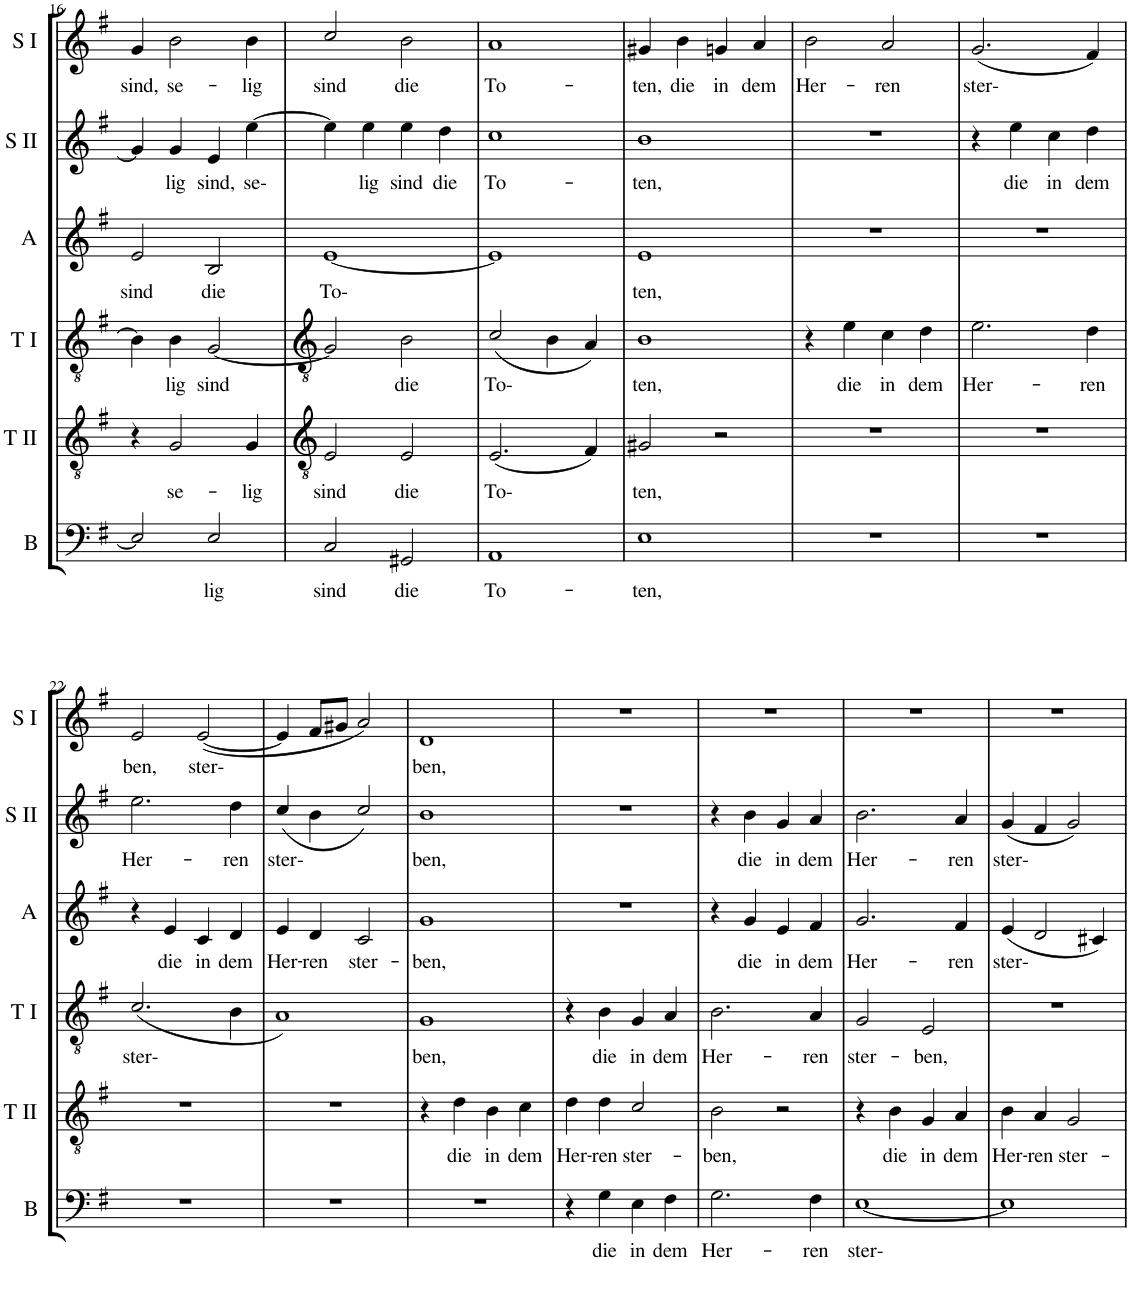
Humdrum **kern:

**kern	**text	**kern	**text	**kern	**text	**kern	**text	**kern	**text	**kern	**text
*part6	*part6	*part5	*part5	*part4	*part4	*part3	*part3	*part2	*part2	*part1	*part1
*staff6	*staff6	*staff5	*staff5	*staff4	*staff4	*staff3	*staff3	*staff2	*staff2	*staff1	*staff1
*I"Bass	*	*I"Tenor II	*	*I"Tenor I	*	*I"Alto	*	*I"Soprano II	*	*I"Soprano I	*
*I'B	*	*I'T II	*	*I'T I	*	*I'A	*	*I'S II	*	*I'S I	*
!!LO:PB:g=z
*clefF4	*	*clefGv2	*	*clefGv2	*	*clefG2	*	*clefG2	*	*clefG2	*
*k[f#]	*	*k[f#]	*	*k[f#]	*	*k[f#]	*	*k[f#]	*	*k[f#]	*
*G:	*	*G:	*	*G:	*	*G:	*	*G:	*	*G:	*
*M2/2	*	*M2/2	*	*M2/2	*	*M2/2	*	*M2/2	*	*M2/2	*
*met(c|)	*	*met(c|)	*	*met(c|)	*	*met(c|)	*	*met(c|)	*	*met(c|)	*
=16	=16	=16	=16	=16	=16	=16	=16	=16	=16	=16	=16
!	!	!	!	!	!	!	!LO:LY:b	!	!	!	!LO:LY:b
2E/]	.	4r	.	4B\]	.	2e/	sind	4g/]	.	4g/	sind,
!	!	!	!LO:LY:b	!	!LO:LY:b	!	!	!	!LO:LY:b	!	!LO:LY:b
.	.	2G/	se-	4B\	lig	.	.	4g/	lig	2b\	se-
!	!LO:LY:b	!	!	!	!LO:LY:b	!	!LO:LY:b	!	!LO:LY:b	!	!
2E/	lig	.	.	[2G/	sind	2B/	die	4e/	sind,	.	.
!	!	!	!LO:LY:b	!	!	!	!	!	!LO:LY:b	!	!LO:LY:b
.	.	4G/	-lig	.	.	.	.	[4ee\	se-	4b\	-lig
=17	=17	=17	=17	=17	=17	=17	=17	=17	=17	=17	=17
!	!LO:LY:b	!	!LO:LY:b	!	!	!	!LO:LY:b	!	!	!	!LO:LY:b
2C/	sind	2E/	sind	2G/]	.	[1e	To-	4ee\]	.	2cc/	sind
!	!	!	!	!	!	!	!	!	!LO:LY:b	!	!
.	.	.	.	.	.	.	.	4ee\	lig	.	.
!	!LO:LY:b	!	!LO:LY:b	!	!LO:LY:b	!	!	!	!LO:LY:b	!	!LO:LY:b
2GG#X/	die	2E/	die	2B\	die	.	.	4ee\	sind	2b\	die
!	!	!	!	!	!	!	!	!	!LO:LY:b	!	!
.	.	.	.	.	.	.	.	4dd\	die	.	.
=18	=18	=18	=18	=18	=18	=18	=18	=18	=18	=18	=18
!	!LO:LY:b	!	!LO:LY:b	!	!LO:LY:b	!	!	!	!LO:LY:b	!	!LO:LY:b
1AA	To-	(<2.E/	To-	(<2c/	To-	1e]	.	1cc	To-	1a	To-
.	.	.	.	4B\	.	.	.	.	.	.	.
.	.	4F#/)	.	4A/)	.	.	.	.	.	.	.
=19	=19	=19	=19	=19	=19	=19	=19	=19	=19	=19	=19
!	!LO:LY:b	!	!LO:LY:b	!	!LO:LY:b	!	!LO:LY:b	!	!LO:LY:b	!	!LO:LY:b
1E	-ten,	2G#X/	ten,	1B	ten,	1e	ten,	1b	-ten,	4g#X/	-ten,
!	!	!	!	!	!	!	!	!	!	!	!LO:LY:b
.	.	.	.	.	.	.	.	.	.	4b\	die
!	!	!	!	!	!	!	!	!	!	!	!LO:LY:b
.	.	2r	.	.	.	.	.	.	.	4gn/	in
!	!	!	!	!	!	!	!	!	!	!	!LO:LY:b
.	.	.	.	.	.	.	.	.	.	4a/	dem
=20	=20	=20	=20	=20	=20	=20	=20	=20	=20	=20	=20
!	!	!	!	!	!	!	!	!	!	!	!LO:LY:b
1r	.	1r	.	4r	.	1r	.	1r	.	2b\	Her-
!	!	!	!	!	!LO:LY:b	!	!	!	!	!	!
.	.	.	.	4e\	die	.	.	.	.	.	.
!	!	!	!	!	!LO:LY:b	!	!	!	!	!	!LO:LY:b
.	.	.	.	4c\	in	.	.	.	.	2a/	-ren
!	!	!	!	!	!LO:LY:b	!	!	!	!	!	!
.	.	.	.	4d\	dem	.	.	.	.	.	.
=21	=21	=21	=21	=21	=21	=21	=21	=21	=21	=21	=21
!	!	!	!	!	!LO:LY:b	!	!	!	!	!	!LO:LY:b
1r	.	1r	.	2.e\	Her-	1r	.	4r	.	(<2.g/	ster-
!	!	!	!	!	!	!	!	!	!LO:LY:b	!	!
.	.	.	.	.	.	.	.	4ee\	die	.	.
!	!	!	!	!	!	!	!	!	!LO:LY:b	!	!
.	.	.	.	.	.	.	.	4cc\	in	.	.
!	!	!	!	!	!LO:LY:b	!	!	!	!LO:LY:b	!	!
.	.	.	.	4d\	-ren	.	.	4dd\	dem	4f#/)	.
!!LO:LB:g=z
=22	=22	=22	=22	=22	=22	=22	=22	=22	=22	=22	=22
!	!	!	!	!	!LO:LY:b	!	!	!	!LO:LY:b	!	!LO:LY:b
1r	.	1r	.	(<2.c/	ster-	4r	.	2.ee\	Her-	2e/	ben,
!	!	!	!	!	!	!	!LO:LY:b	!	!	!	!
.	.	.	.	.	.	4e/	die	.	.	.	.
!	!	!	!	!	!	!	!LO:LY:b	!	!	!	!LO:LY:b
.	.	.	.	.	.	4c/	in	.	.	(<[2e/	ster-
!	!	!	!	!	!	!	!LO:LY:b	!	!LO:LY:b	!	!
.	.	.	.	4B\	.	4d/	dem	4dd\	-ren	.	.
=23	=23	=23	=23	=23	=23	=23	=23	=23	=23	=23	=23
!	!	!	!	!	!	!	!LO:LY:b	!	!LO:LY:b	!	!
1r	.	1r	.	1A)	.	4e/	Her-	(<4cc/	ster-	4e/]	.
!	!	!	!	!	!	!	!LO:LY:b	!	!	!	!
.	.	.	.	.	.	4d/	-ren	4b\	.	8f#/L	.
.	.	.	.	.	.	.	.	.	.	8g#X/J	.
!	!	!	!	!	!	!	!LO:LY:b	!	!	!	!
.	.	.	.	.	.	2c/	ster-	2cc/)	.	2a/)	.
=24	=24	=24	=24	=24	=24	=24	=24	=24	=24	=24	=24
!	!	!	!	!	!LO:LY:b	!	!LO:LY:b	!	!LO:LY:b	!	!LO:LY:b
1r	.	4r	.	1G	ben,	1g	-ben,	1b	ben,	1d	ben,
!	!	!	!LO:LY:b	!	!	!	!	!	!	!	!
.	.	4d\	die	.	.	.	.	.	.	.	.
!	!	!	!LO:LY:b	!	!	!	!	!	!	!	!
.	.	4B\	in	.	.	.	.	.	.	.	.
!	!	!	!LO:LY:b	!	!	!	!	!	!	!	!
.	.	4c\	dem	.	.	.	.	.	.	.	.
=25	=25	=25	=25	=25	=25	=25	=25	=25	=25	=25	=25
!	!	!	!LO:LY:b	!	!	!	!	!	!	!	!
4r	.	4d\	Her-	4r	.	1r	.	1r	.	1r	.
!	!LO:LY:b	!	!LO:LY:b	!	!LO:LY:b	!	!	!	!	!	!
4G\	die	4d\	-ren	4B\	die	.	.	.	.	.	.
!	!LO:LY:b	!	!LO:LY:b	!	!LO:LY:b	!	!	!	!	!	!
4E\	in	2c/	ster-	4G/	in	.	.	.	.	.	.
!	!LO:LY:b	!	!	!	!LO:LY:b	!	!	!	!	!	!
4F#\	dem	.	.	4A/	dem	.	.	.	.	.	.
=26	=26	=26	=26	=26	=26	=26	=26	=26	=26	=26	=26
!	!LO:LY:b	!	!LO:LY:b	!	!LO:LY:b	!	!	!	!	!	!
2.G\	Her-	2B\	-ben,	2.B\	Her-	4r	.	4r	.	1r	.
!	!	!	!	!	!	!	!LO:LY:b	!	!LO:LY:b	!	!
.	.	.	.	.	.	4g/	die	4b\	die	.	.
!	!	!	!	!	!	!	!LO:LY:b	!	!LO:LY:b	!	!
.	.	2r	.	.	.	4e/	in	4g/	in	.	.
!	!LO:LY:b	!	!	!	!LO:LY:b	!	!LO:LY:b	!	!LO:LY:b	!	!
4F#\	-ren	.	.	4A/	-ren	4f#/	dem	4a/	dem	.	.
=27	=27	=27	=27	=27	=27	=27	=27	=27	=27	=27	=27
!	!LO:LY:b	!	!	!	!LO:LY:b	!	!LO:LY:b	!	!LO:LY:b	!	!
[1E	ster-	4r	.	2G/	ster-	2.g/	Her-	2.b\	Her-	1r	.
!	!	!	!LO:LY:b	!	!	!	!	!	!	!	!
.	.	4B\	die	.	.	.	.	.	.	.	.
!	!	!	!LO:LY:b	!	!LO:LY:b	!	!	!	!	!	!
.	.	4G/	in	2E/	-ben,	.	.	.	.	.	.
!	!	!	!LO:LY:b	!	!	!	!LO:LY:b	!	!LO:LY:b	!	!
.	.	4A/	dem	.	.	4f#/	-ren	4a/	-ren	.	.
=28	=28	=28	=28	=28	=28	=28	=28	=28	=28	=28	=28
!	!	!	!LO:LY:b	!	!	!	!LO:LY:b	!	!LO:LY:b	!	!
1E]	.	4B\	Her-	1r	.	(<4e/	ster-	(<4g/	ster-	1r	.
!	!	!	!LO:LY:b	!	!	!	!	!	!	!	!
.	.	4A/	-ren	.	.	2d/	.	4f#/	.	.	.
!	!	!	!LO:LY:b	!	!	!	!	!	!	!	!
.	.	2G/	ster-	.	.	.	.	2g/)	.	.	.
.	.	.	.	.	.	4c#X/)	.	.	.	.	.
=	=	=	=	=	=	=	=	=	=	=	=
*-	*-	*-	*-	*-	*-	*-	*-	*-	*-	*-	*-
